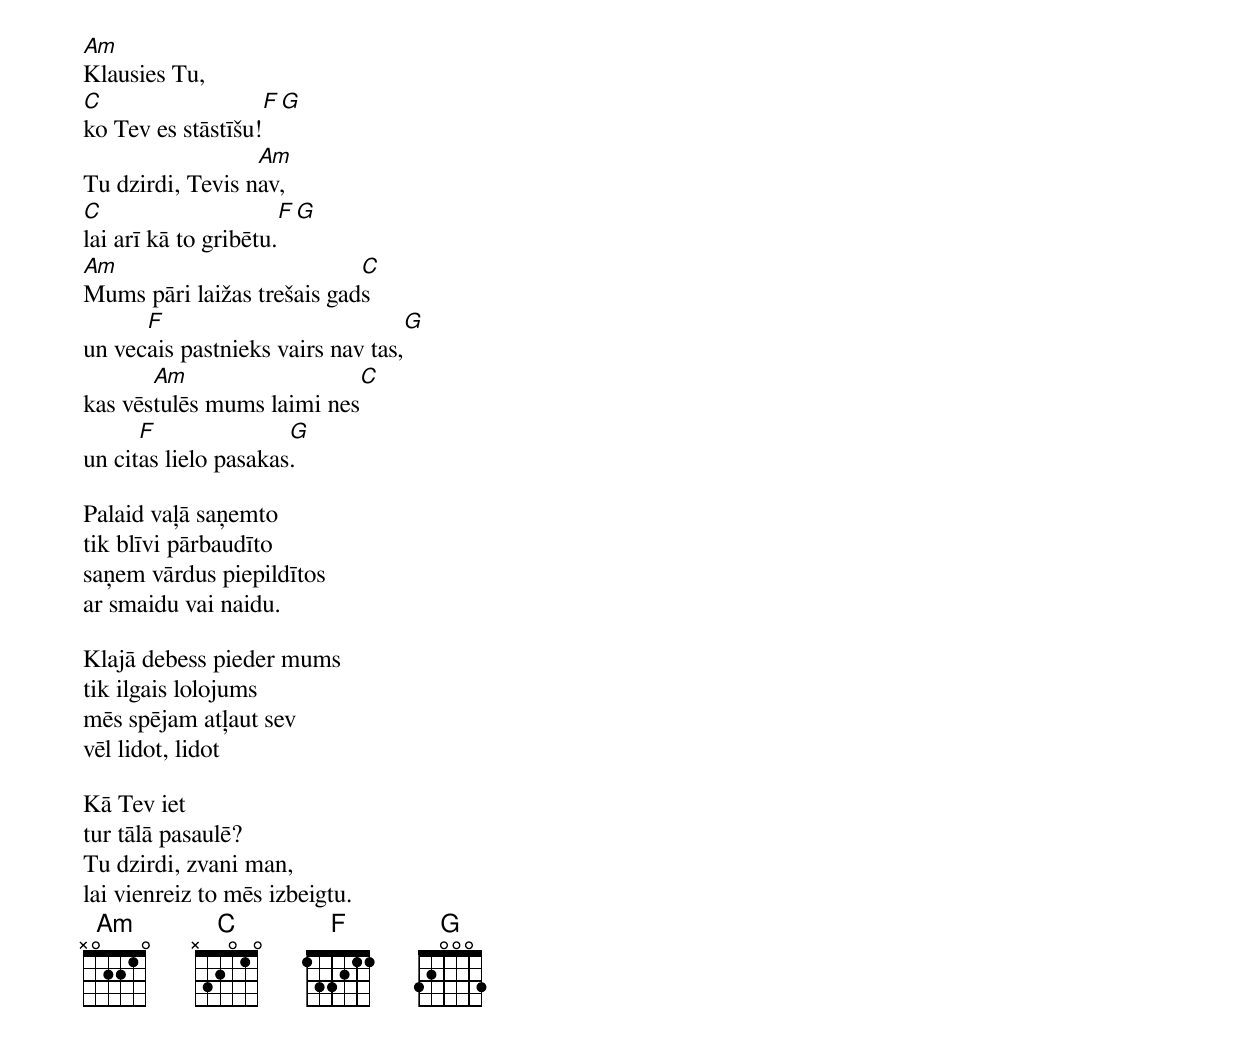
Am
Klausies Tu,
C                             F                    G
ko Tev es stāstīšu!
                  Am
Tu dzirdi, Tevis nav,
C                            F                     G
lai arī kā to gribētu.
Am                          C
Mums pāri laižas trešais gads
      F                           G
un vecais pastnieks vairs nav tas,
       Am                      C
kas vēstulēs mums laimi nes
      F               G
un citas lielo pasakas.

Palaid vaļā saņemto
tik blīvi pārbaudīto
saņem vārdus piepildītos
ar smaidu vai naidu.

Klajā debess pieder mums
tik ilgais lolojums
mēs spējam atļaut sev
vēl lidot, lidot

Kā Tev iet
tur tālā pasaulē?
Tu dzirdi, zvani man,
lai vienreiz to mēs izbeigtu.
